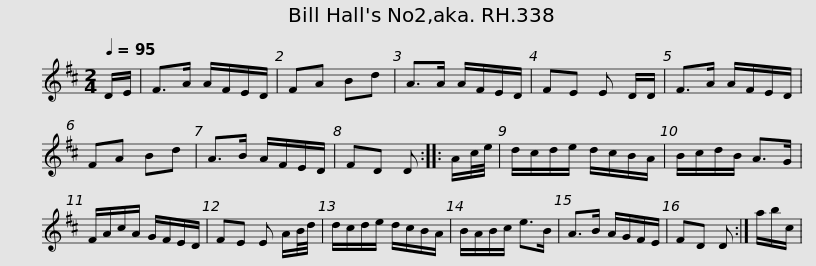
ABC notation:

X:1
L:1/8
Q:1/4=95
M:2/4
I:linebreak $
K:D
V:1 treble
V:1
 D/E/ | F>A A/F/E/D/ | FA Bd | A>A A/F/E/D/ | FE E D/D/ |$ %5
 F>A A/F/E/D/ | FA Bd | A>B A/F/E/D/ | FD D ::$ A/c/4e/4 | %10
 d/c/d/e/ d/c/B/A/ | B/c/d/B/ A>G | F/A/c/A/ G/F/E/D/ | FE E A/B/4d/4 |$ d/c/d/e/ d/c/B/A/ | %15
 B/A/B/c/ e>B | A>B A/G/F/E/ | FD D :| a/b/c/ | %19
